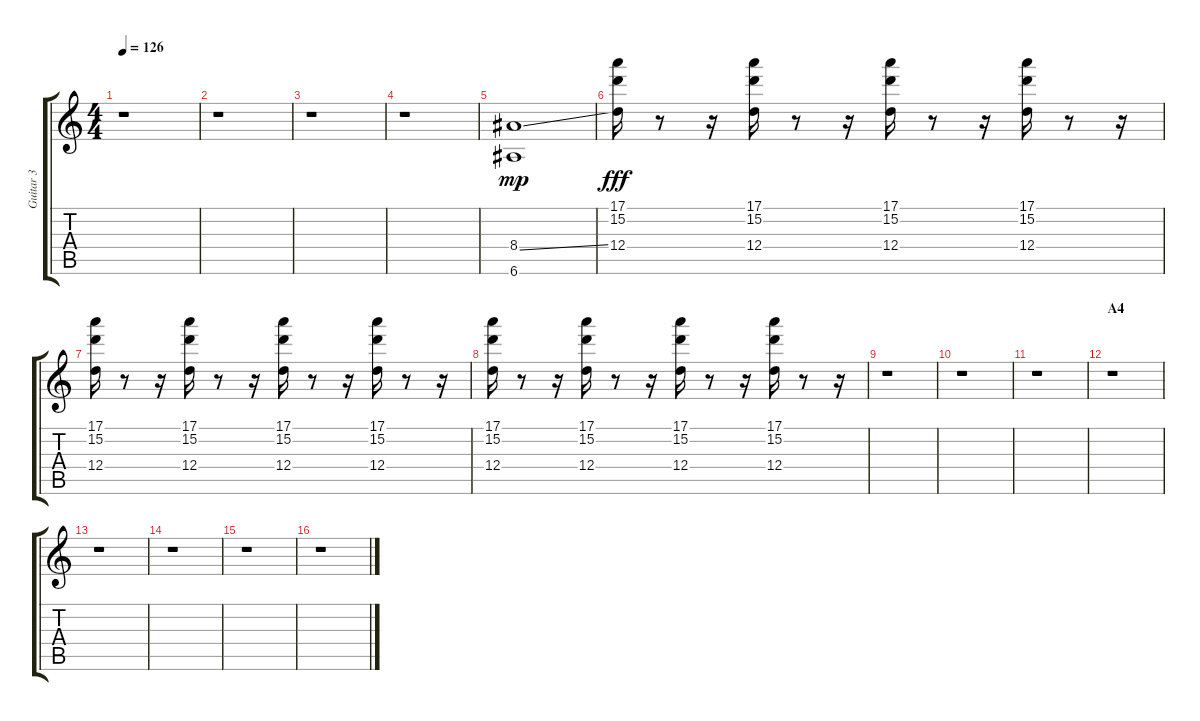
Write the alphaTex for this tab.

\track ("Guitar 3" "Guitar 3") {instrument distortionguitar}
\staff {score tabs}
\tuning (E4 B3 G3 D3 A2 E2) {hide}
\ts (4 4)
\tempo 126
\clef g2
\ks c
r.1{dy fff} |
r.1 |
r.1 |
r.1 |
(8.4{ss} 6.6).1{dy mp} |
(17.1 15.2 12.4).16{dy fff} r.8 r.16 (17.1 15.2 12.4).16 r.8 r.16 (17.1 15.2 12.4).16 r.8 r.16 (17.1 15.2 12.4).16 r.8 r.16 |
(17.1 15.2 12.4).16 r.8 r.16 (17.1 15.2 12.4).16 r.8 r.16 (17.1 15.2 12.4).16 r.8 r.16 (17.1 15.2 12.4).16 r.8 r.16 |
(17.1 15.2 12.4).16 r.8 r.16 (17.1 15.2 12.4).16 r.8 r.16 (17.1 15.2 12.4).16 r.8 r.16 (17.1 15.2 12.4).16 r.8 r.16 |
r.1 |
r.1 |
r.1 |
\section ("" "A4")
r.1 |
r.1 |
r.1 |
r.1 |
r.1
